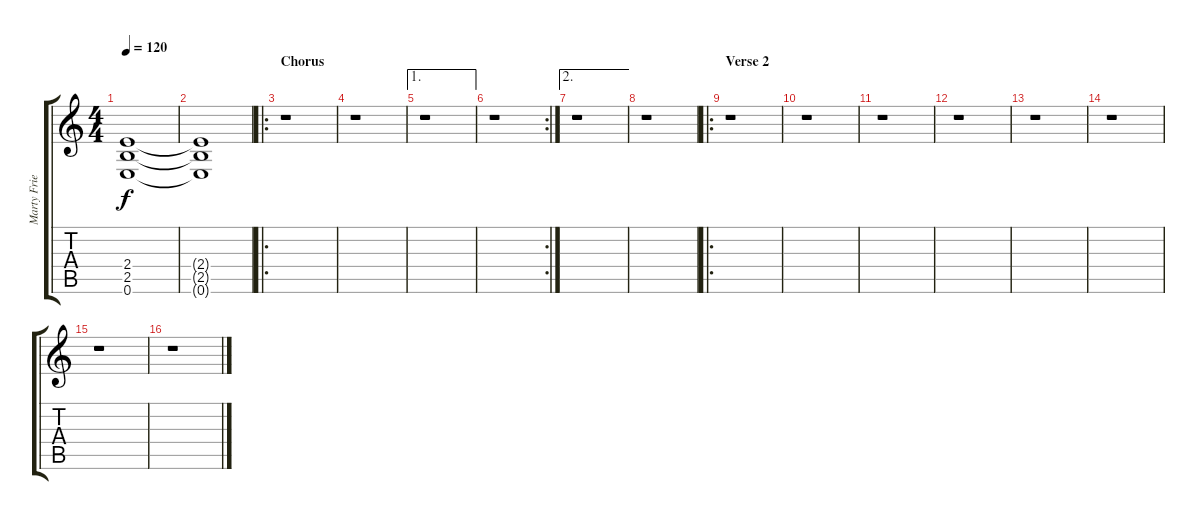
\track ("Marty Friedman" "Marty Frie") {instrument distortionguitar}
\staff {score tabs}
\tuning (E4 B3 G3 D3 A2 E2) {hide}
\ts (4 4)
\tempo 120
\clef g2
\ks c
(2.4{t} 2.5{t} 0.6{t}).1{dy f} |
(2.4{t} 2.5{t} 0.6{t}).1 |
\ro
\section ("" "Chorus")
r.1 |
r.1 |
\ae 1
r.1 |
\rc 2
r.1 |
\ae 2
r.1 |
r.1 |
\ro
\section ("" "Verse 2")
r.1 |
r.1 |
r.1 |
r.1 |
r.1 |
r.1 |
r.1 |
r.1
